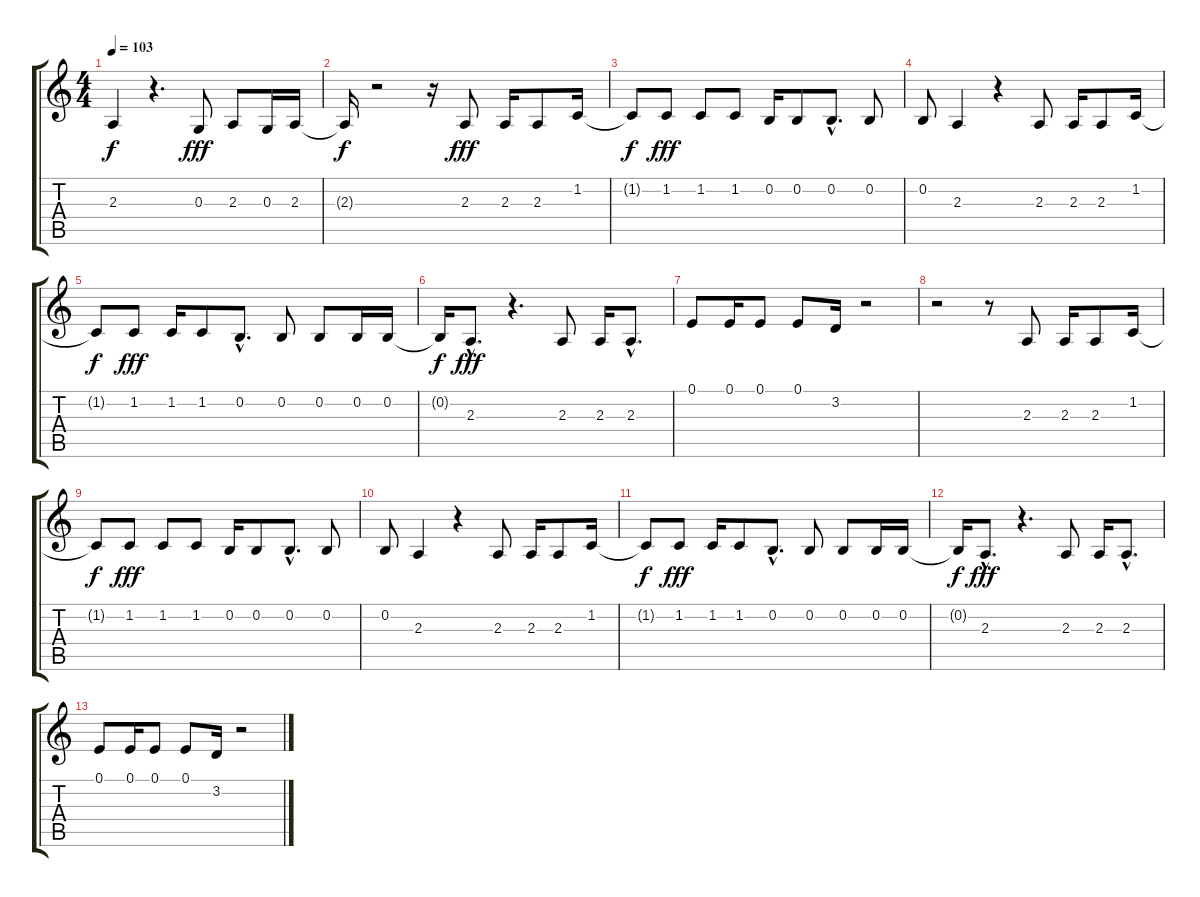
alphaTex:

\track "" {instrument baritonesax}
\staff {score tabs}
\tuning (E4 B3 G3 D3 A2 E2) {hide}
\ts (4 4)
\tempo 103
\clef g2
\ks c
2.3{t}.4{dy f} r.4{d} 0.3.8{dy fff} 2.3.8 0.3.16 2.3.16 |
2.3{t}.16{dy f} r.2 r.16 2.3.8{dy fff} 2.3.16 2.3.8 1.2.16 |
1.2{t}.8{dy f} 1.2.8{dy fff} 1.2.8 1.2.8 0.2.16 0.2.8 0.2{hac}.8{d} 0.2.8 |
0.2.8 2.3.4 r.4 2.3.8 2.3.16 2.3.8 1.2.16 |
1.2{t}.8{dy f} 1.2.8{dy fff} 1.2.16 1.2.8 0.2{hac}.8{d} 0.2.8 0.2.8 0.2.16 0.2.16 |
0.2{t}.16{dy f} 2.3{hac}.8{d dy fff} r.4{d} 2.3.8 2.3.16 2.3{hac}.8{d} |
0.1.8 0.1.16 0.1.8 0.1.8 3.2.16 r.2 |
r.2 r.8 2.3.8 2.3.16 2.3.8 1.2.16 |
1.2{t}.8{dy f} 1.2.8{dy fff} 1.2.8 1.2.8 0.2.16 0.2.8 0.2{hac}.8{d} 0.2.8 |
0.2.8 2.3.4 r.4 2.3.8 2.3.16 2.3.8 1.2.16 |
1.2{t}.8{dy f} 1.2.8{dy fff} 1.2.16 1.2.8 0.2{hac}.8{d} 0.2.8 0.2.8 0.2.16 0.2.16 |
0.2{t}.16{dy f} 2.3{hac}.8{d dy fff} r.4{d} 2.3.8 2.3.16 2.3{hac}.8{d} |
0.1.8 0.1.16 0.1.8 0.1.8 3.2.16 r.2
